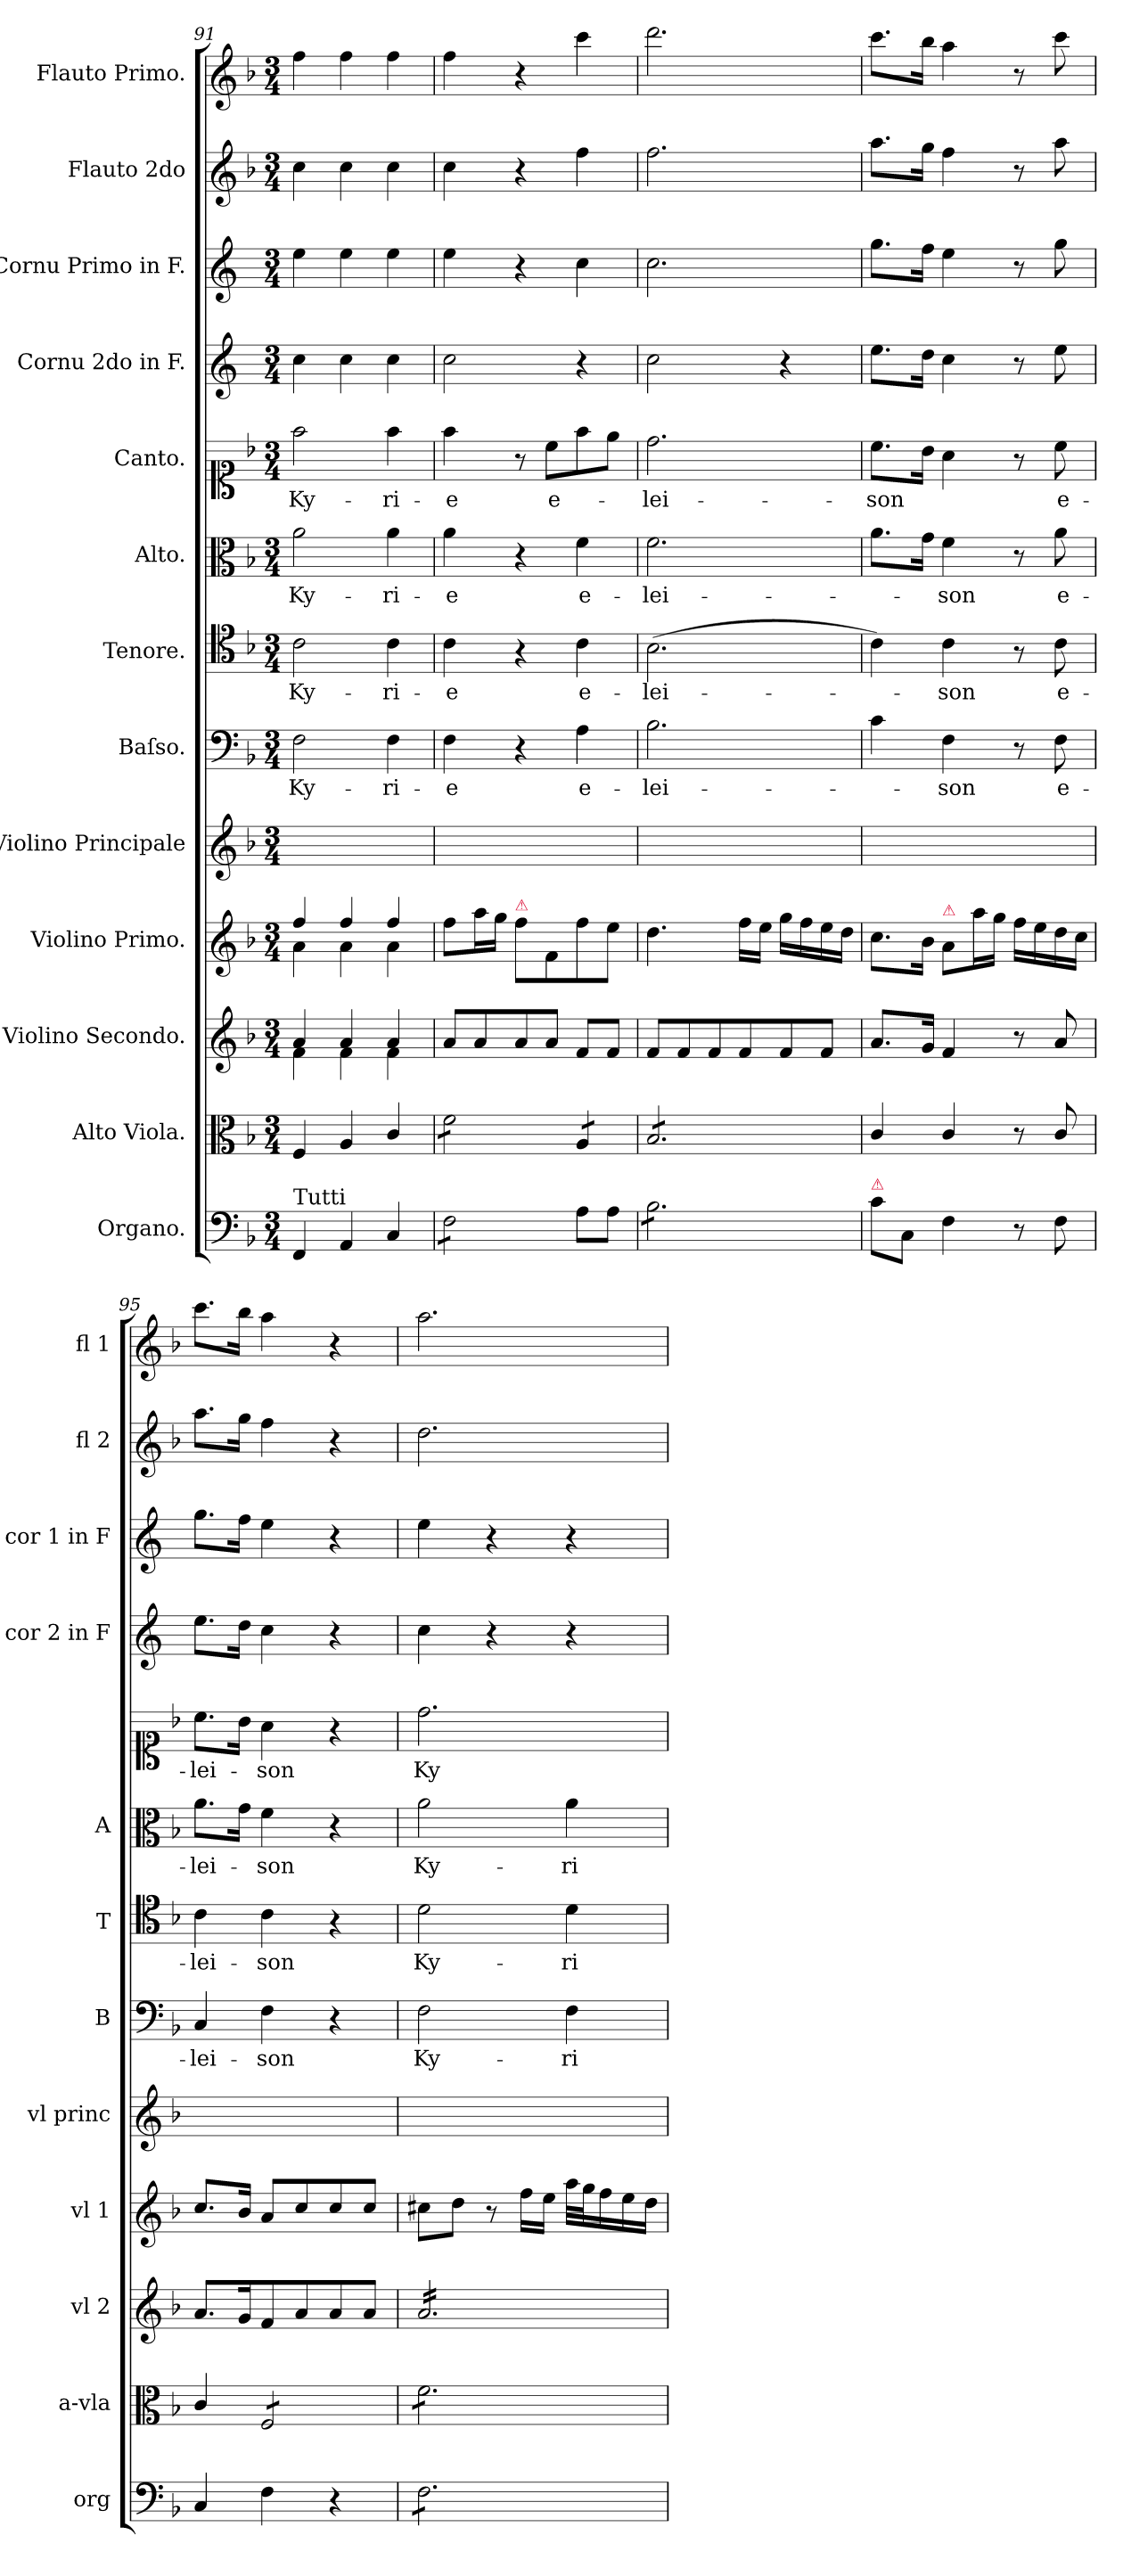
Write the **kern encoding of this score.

**kern	**kern	**kern	**dynam	**kern	**dynam	**kern	**kern	**text	**kern	**text	**kern	**text	**kern	**text	**kern	**kern	**kern	**kern
*part13	*part12	*part11	*part11	*part10	*part10	*part9	*part8	*part8	*part7	*part7	*part6	*part6	*part5	*part5	*part4	*part3	*part2	*part1
*staff13	*staff12	*staff11	*staff11	*staff10	*staff10	*staff9	*staff8	*staff8	*staff7	*staff7	*staff6	*staff6	*staff5	*staff5	*staff4	*staff3	*staff2	*staff1
*I"Organo.	*I"Alto Viola.	*I"Violino Secondo.	*	*I"Violino Primo.	*	*I"Violino Principale	*I"Baſso.	*	*I"Tenore.	*	*I"Alto.	*	*I"Canto.	*	*I"Cornu 2do in F.	*I"Cornu Primo in F.	*I"Flauto 2do	*I"Flauto Primo.
*I'org	*I'a-vla	*I'vl 2	*	*I'vl 1	*	*I'vl princ	*I'B	*	*I'T	*	*I'A	*	*	*	*I'cor 2 in F	*I'cor 1 in F	*I'fl 2	*I'fl 1
*clefF4	*clefC3	*clefG2	*	*clefG2	*	*clefG2	*clefF4	*	*clefC4	*	*clefC3	*	*clefC1	*	*clefG2	*clefG2	*clefG2	*clefG2
*	*	*	*	*	*	*	*	*	*	*	*	*	*	*	*ITrd4c7	*ITrd4c7	*	*
*k[b-]	*k[b-]	*k[b-]	*	*k[b-]	*	*k[b-]	*k[b-]	*	*k[b-]	*	*k[b-]	*	*k[b-]	*	*k[b-]	*k[b-]	*k[b-]	*k[b-]
*F:	*F:	*F:	*	*F:	*	*F:	*F:	*	*F:	*	*F:	*	*F:	*	*F:	*F:	*F:	*F:
*M3/4	*M3/4	*M3/4	*	*M3/4	*	*M3/4	*M3/4	*	*M3/4	*	*M3/4	*	*M3/4	*	*M3/4	*M3/4	*M3/4	*M3/4
=91	=91	=91	=91	=91	=91	=91	=91	=91	=91	=91	=91	=91	=91	=91	=91	=91	=91	=91
*	*	*^	*	*^	*	*	*	*	*	*	*	*	*	*	*	*	*	*
!LO:TX:a:t=Tutti	!	!	!	!	!	!	!	!	!	!	!	!	!	!	!	!	!	!	!	!
!	!	!	!	!LO:DY:a	!	!	!LO:DY:a	!	!	!	!	!	!	!	!	!	!	!	!	!
4FF/	4F/	4a/	4f\	for.	4ff/	4a\	for&colon;	2.ryy	2F\	Ky-	2c\	Ky-	2a\	Ky-	2ff\	Ky-	4f\	4a\	4cc\	4ff\
4AA/	4A/	4a/	4f\	.	4ff/	4a\	.	.	.	.	.	.	.	.	.	.	4f\	4a\	4cc\	4ff\
4C/	4c/	4a/	4f\	.	4ff/	4a\	.	.	4F\	-ri-	4c\	-ri-	4a\	-ri-	4ff\	-ri-	4f\	4a\	4cc\	4ff\
*	*	*v	*v	*	*	*	*	*	*	*	*	*	*	*	*	*	*	*	*	*
*	*	*	*	*v	*v	*	*	*	*	*	*	*	*	*	*	*	*	*	*
=92	=92	=92	=92	=92	=92	=92	=92	=92	=92	=92	=92	=92	=92	=92	=92	=92	=92	=92
*tremolo	*	*	*	*	*	*	*	*	*	*	*	*	*	*	*	*	*	*
*	*tremolo	*	*	*	*	*	*	*	*	*	*	*	*	*	*	*	*	*
8F\L	8f\L	8a/L	.	8ff\L	.	2.ryy	4F\	-e	4c\	-e	4a\	-e	4ff\	-e	2f\	4a\	4cc\	4ff\
8F\	8f\	8a/	.	16aa\L	.	.	.	.	.	.	.	.	.	.	.	.	.	.
.	.	.	.	16gg\JJ	.	.	.	.	.	.	.	.	.	.	.	.	.	.
!	!	!	!	!LO:TX:a:color=crimson:t=⚠	!	!	!	!	!	!	!	!	!	!	!	!	!	!
8F\	8f\	8a/	.	8ff\L	.	.	4r	.	4r	.	4r	.	8r	.	.	4r	4r	4r
8F\J	8f\J	8a/J	.	8f\	.	.	.	.	.	.	.	.	8cc\L	e-	.	.	.	.
*Xtremolo	*	*	*	*	*	*	*	*	*	*	*	*	*	*	*	*	*	*
8A\L	8A/L	8f/L	.	8ff\	.	.	4A\	e-	4c\	e-	4f\	e-	8ff\	.	4r	4f\	4ff\	4ccc\
8A\J	8A/J	8f/J	.	8ee\J	.	.	.	.	.	.	.	.	8ee\J	.	.	.	.	.
=93	=93	=93	=93	=93	=93	=93	=93	=93	=93	=93	=93	=93	=93	=93	=93	=93	=93	=93
*tremolo	*	*	*	*	*	*	*	*	*	*	*	*	*	*	*	*	*	*
8B-\L	8B-/L	8f/L	.	4.dd\	.	2.ryy	2.B-\	-lei-	(2.B-\	-lei-	2.f\	-lei-	2.dd\	-lei-	2f\	2.f\	2.ff\	2.ddd\
8B-\	8B-/	8f/	.	.	.	.	.	.	.	.	.	.	.	.	.	.	.	.
8B-\	8B-/	8f/	.	.	.	.	.	.	.	.	.	.	.	.	.	.	.	.
8B-\	8B-/	8f/	.	16ff\LL	.	.	.	.	.	.	.	.	.	.	.	.	.	.
.	.	.	.	16ee\JJ	.	.	.	.	.	.	.	.	.	.	.	.	.	.
8B-\	8B-/	8f/	.	16gg\LL	.	.	.	.	.	.	.	.	.	.	4r	.	.	.
.	.	.	.	16ff\	.	.	.	.	.	.	.	.	.	.	.	.	.	.
8B-\J	8B-/J	8f/J	.	16ee\	.	.	.	.	.	.	.	.	.	.	.	.	.	.
*	*Xtremolo	*	*	*	*	*	*	*	*	*	*	*	*	*	*	*	*	*
*Xtremolo	*	*	*	*	*	*	*	*	*	*	*	*	*	*	*	*	*	*
.	.	.	.	16dd\JJ	.	.	.	.	.	.	.	.	.	.	.	.	.	.
=94	=94	=94	=94	=94	=94	=94	=94	=94	=94	=94	=94	=94	=94	=94	=94	=94	=94	=94
!LO:TX:a:color=crimson:t=⚠	!	!	!	!	!	!	!	!	!	!	!	!	!	!	!	!	!	!
8c\L	4c/	8.a/L	.	8.cc\L	.	2.ryy	4c\	.	4c\)	.	8.a\L	.	8.cc\L	-son	8.a\L	8.cc\L	8.aa\L	8.ccc\L
8C\J	.	.	.	.	.	.	.	.	.	.	.	.	.	.	.	.	.	.
.	.	16g/Jk	.	16b-\Jk	.	.	.	.	.	.	16g\Jk	.	16b-\Jk	.	16g\Jk	16b-\Jk	16gg\Jk	16bb-\Jk
!	!	!	!	!LO:TX:a:color=crimson:t=⚠	!	!	!	!	!	!	!	!	!	!	!	!	!	!
4F\	4c/	4f/	.	8a\L	.	.	4F\	-son	4c\	-son	4f\	-son	4a\	.	4f\	4a\	4ff\	4aa\
.	.	.	.	16aa\L	.	.	.	.	.	.	.	.	.	.	.	.	.	.
.	.	.	.	16gg\JJ	.	.	.	.	.	.	.	.	.	.	.	.	.	.
8r	8r	8r	.	16ff\LL	.	.	8r	.	8r	.	8r	.	8r	.	8r	8r	8r	8r
.	.	.	.	16ee\	.	.	.	.	.	.	.	.	.	.	.	.	.	.
!	!	!	!	!	!	!	!	!	!	!LO:LY:i	!	!LO:LY:i	!	!LO:LY:i	!	!	!	!
8F\	8c/	8a/	.	16dd\	.	.	8F\	e-	8c\	e-	8a\	e-	8cc\	e-	8a\	8cc\	8aa\	8ccc\
.	.	.	.	16cc\JJ	.	.	.	.	.	.	.	.	.	.	.	.	.	.
=95	=95	=95	=95	=95	=95	=95	=95	=95	=95	=95	=95	=95	=95	=95	=95	=95	=95	=95
!	!	!	!	!	!	!	!	!	!	!LO:LY:i	!	!LO:LY:i	!	!LO:LY:i	!	!	!	!
4C/	4c/	8.a/L	.	8.cc/L	.	2.ryy	4C/	-lei-	4c\	-lei-	8.a\L	-lei-	8.cc\L	-lei-	8.a\L	8.cc\L	8.aa\L	8.ccc\L
.	.	16g/K	.	16b-/Jk	.	.	.	.	.	.	16g\Jk	.	16b-\Jk	.	16g\Jk	16b-\Jk	16gg\Jk	16bb-\Jk
!	!	!	!	!	!	!	!	!	!	!LO:LY:i	!	!LO:LY:i	!	!LO:LY:i	!	!	!	!
*	*tremolo	*	*	*	*	*	*	*	*	*	*	*	*	*	*	*	*	*
4F\	8F/L	8f/	.	8a/L	.	.	4F\	-son	4c\	-son	4f\	-son	4a\	-son	4f\	4a\	4ff\	4aa\
.	8F/	8a/	.	8cc/	.	.	.	.	.	.	.	.	.	.	.	.	.	.
4r	8F/	8a/	.	8cc/	.	.	4r	.	4r	.	4r	.	4r	.	4r	4r	4r	4r
.	8F/J	8a/J	.	8cc/J	.	.	.	.	.	.	.	.	.	.	.	.	.	.
=96	=96	=96	=96	=96	=96	=96	=96	=96	=96	=96	=96	=96	=96	=96	=96	=96	=96	=96
*tremolo	*	*	*	*	*	*	*	*	*	*	*	*	*	*	*	*	*	*
*	*	*tremolo	*	*	*	*	*	*	*	*	*	*	*	*	*	*	*	*
8F\L	8f\L	16a/LL	.	8cc#X\L	.	2.ryy	2F\	Ky-	2d\	Ky-	2a\	Ky-	2.dd\	Ky-	4f\	4a\	2.dd\	2.aa\
.	.	16a/	.	.	.	.	.	.	.	.	.	.	.	.	.	.	.	.
8F\	8f\	16a/	.	8dd\J	.	.	.	.	.	.	.	.	.	.	.	.	.	.
.	.	16a/	.	.	.	.	.	.	.	.	.	.	.	.	.	.	.	.
8F\	8f\	16a/	.	8r	.	.	.	.	.	.	.	.	.	.	4r	4r	.	.
.	.	16a/	.	.	.	.	.	.	.	.	.	.	.	.	.	.	.	.
8F\	8f\	16a/	.	16ff\LL	.	.	.	.	.	.	.	.	.	.	.	.	.	.
.	.	16a/	.	16ee\JJ	.	.	.	.	.	.	.	.	.	.	.	.	.	.
8F\	8f\	16a/	.	32aa\LLL	.	.	4F\	-ri-	4d\	-ri-	4a\	-ri-	.	.	4r	4r	.	.
.	.	.	.	32gg\J	.	.	.	.	.	.	.	.	.	.	.	.	.	.
.	.	16a/	.	16ff\	.	.	.	.	.	.	.	.	.	.	.	.	.	.
8F\J	8f\J	16a/	.	16ee\	.	.	.	.	.	.	.	.	.	.	.	.	.	.
*	*Xtremolo	*	*	*	*	*	*	*	*	*	*	*	*	*	*	*	*	*
*Xtremolo	*	*	*	*	*	*	*	*	*	*	*	*	*	*	*	*	*	*
.	.	16a/JJ	.	16dd\JJ	.	.	.	.	.	.	.	.	.	.	.	.	.	.
*	*	*Xtremolo	*	*	*	*	*	*	*	*	*	*	*	*	*	*	*	*
=	=	=	=	=	=	=	=	=	=	=	=	=	=	=	=	=	=	=
*-	*-	*-	*-	*-	*-	*-	*-	*-	*-	*-	*-	*-	*-	*-	*-	*-	*-	*-
